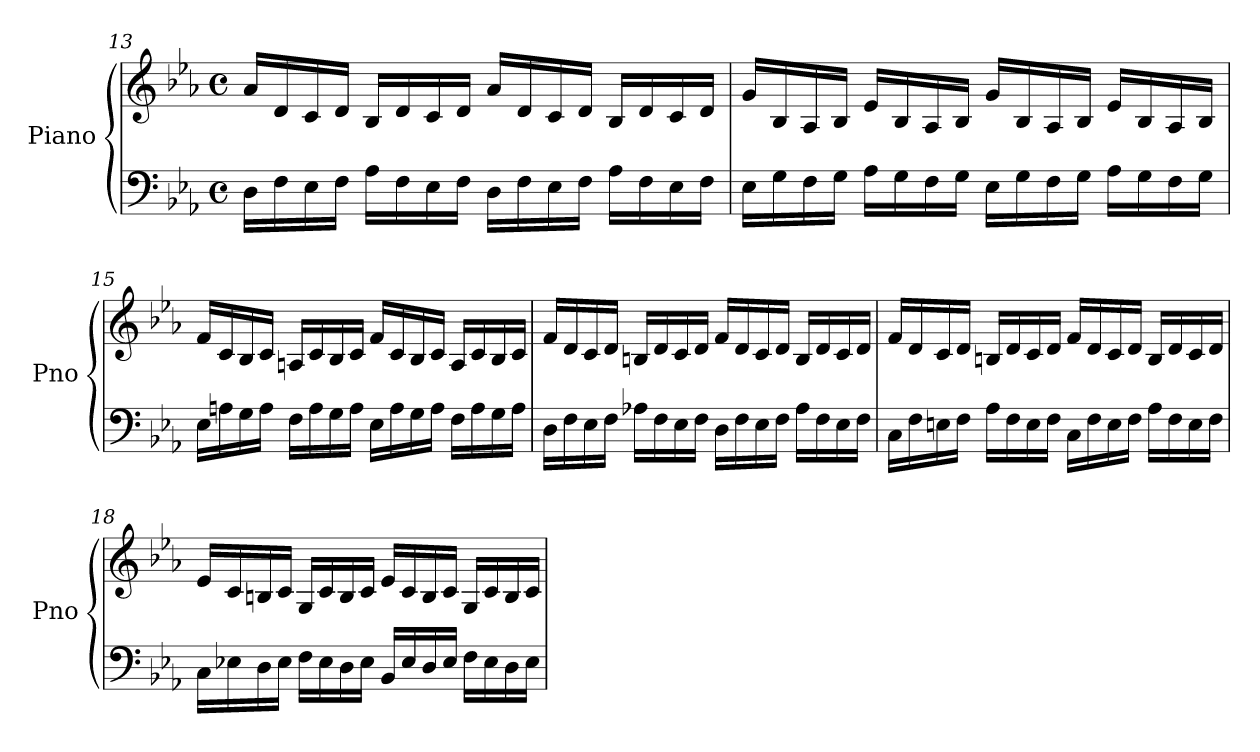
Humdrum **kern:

**kern	**kern
*part1	*part1
*staff2	*staff1
*I"Piano	*
*I'Pno	*
*clefF4	*clefG2
*k[b-e-a-]	*k[b-e-a-]
*M4/4	*M4/4
*met(c)	*met(c)
=13	=13
16D\LL	16a-/LL
16F\	16d/
16E-\	16c/
16F\JJ	16d/JJ
16A-\LL	16B-/LL
16F\	16d/
16E-\	16c/
16F\JJ	16d/JJ
16D\LL	16a-/LL
16F\	16d/
16E-\	16c/
16F\JJ	16d/JJ
16A-\LL	16B-/LL
16F\	16d/
16E-\	16c/
16F\JJ	16d/JJ
=14	=14
16E-\LL	16g/LL
16G\	16B-/
16F\	16A-/
16G\JJ	16B-/JJ
16A-\LL	16e-/LL
16G\	16B-/
16F\	16A-/
16G\JJ	16B-/JJ
16E-\LL	16g/LL
16G\	16B-/
16F\	16A-/
16G\JJ	16B-/JJ
16A-\LL	16e-/LL
16G\	16B-/
16F\	16A-/
16G\JJ	16B-/JJ
!!LO:LB:g=z
=15	=15
16E-\LL	16f/LL
16An\	16c/
16G\	16B-/
16A\JJ	16c/JJ
16F\LL	16An/LL
16A\	16c/
16G\	16B-/
16A\JJ	16c/JJ
16E-\LL	16f/LL
16A\	16c/
16G\	16B-/
16A\JJ	16c/JJ
16F\LL	16A/LL
16A\	16c/
16G\	16B-/
16A\JJ	16c/JJ
=16	=16
16D\LL	16f/LL
16F\	16d/
16E-\	16c/
16F\JJ	16d/JJ
16A-X\LL	16Bn/LL
16F\	16d/
16E-\	16c/
16F\JJ	16d/JJ
16D\LL	16f/LL
16F\	16d/
16E-\	16c/
16F\JJ	16d/JJ
16A-\LL	16B/LL
16F\	16d/
16E-\	16c/
16F\JJ	16d/JJ
!!LO:LB:g=z
=17	=17
16C\LL	16f/LL
16F\	16d/
16En\	16c/
16F\JJ	16d/JJ
16A-\LL	16Bn/LL
16F\	16d/
16E\	16c/
16F\JJ	16d/JJ
16C\LL	16f/LL
16F\	16d/
16E\	16c/
16F\JJ	16d/JJ
16A-\LL	16B/LL
16F\	16d/
16E\	16c/
16F\JJ	16d/JJ
!!LO:LB:g=z
=18	=18
16C\LL	16e-/LL
16E-X\	16c/
16D\	16Bn/
16E-\JJ	16c/JJ
16F\LL	16G/LL
16E-\	16c/
16D\	16B/
16E-\JJ	16c/JJ
16BB-/LL	16e-/LL
16E-/	16c/
16D/	16B/
16E-/JJ	16c/JJ
16F\LL	16G/LL
16E-\	16c/
16D\	16B/
16E-\JJ	16c/JJ
=	=
*-	*-
